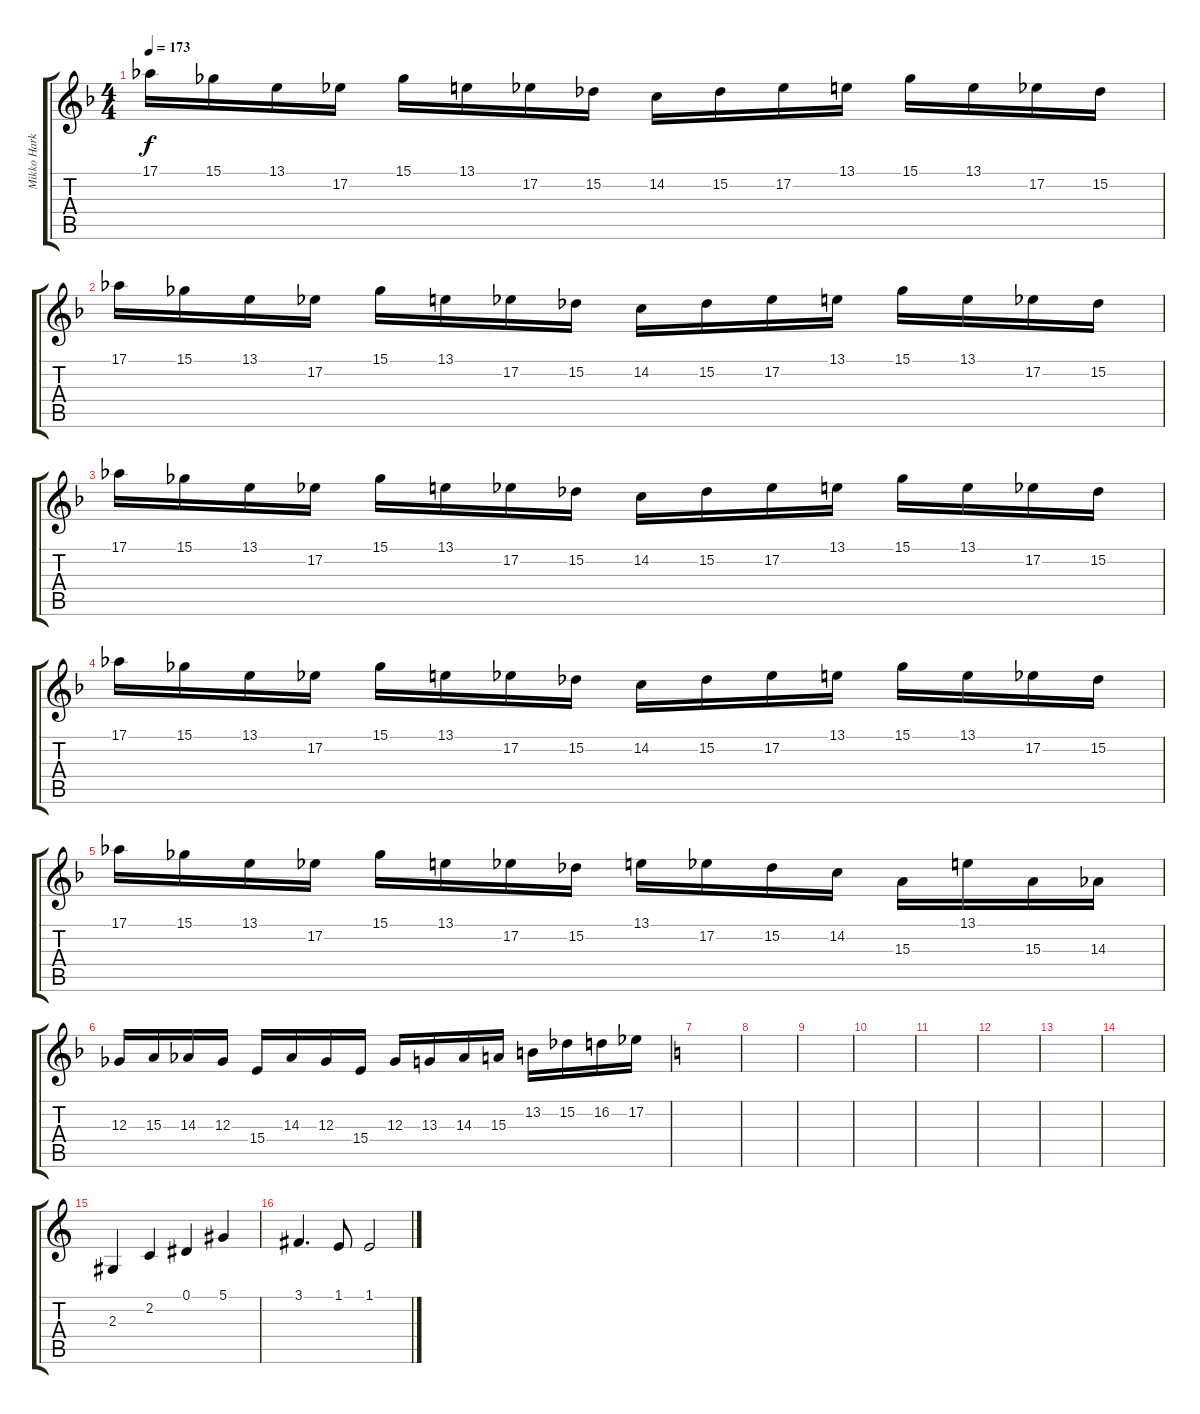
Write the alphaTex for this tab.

\track ("Mikko Harkin - Keyboard I" "Mikko Hark") {instrument lead2sawtooth}
\staff {score tabs}
\tuning (Eb4 Bb3 Gb3 Db3 Ab2 Eb2) {hide}
\ts (4 4)
\tempo 173
\clef g2
\ks dminor
17.1.16{dy f} 15.1.16 13.1.16 17.2.16 15.1.16 13.1.16 17.2.16 15.2.16 14.2.16 15.2.16 17.2.16 13.1.16 15.1.16 13.1.16 17.2.16 15.2.16 |
17.1.16 15.1.16 13.1.16 17.2.16 15.1.16 13.1.16 17.2.16 15.2.16 14.2.16 15.2.16 17.2.16 13.1.16 15.1.16 13.1.16 17.2.16 15.2.16 |
17.1.16 15.1.16 13.1.16 17.2.16 15.1.16 13.1.16 17.2.16 15.2.16 14.2.16 15.2.16 17.2.16 13.1.16 15.1.16 13.1.16 17.2.16 15.2.16 |
17.1.16 15.1.16 13.1.16 17.2.16 15.1.16 13.1.16 17.2.16 15.2.16 14.2.16 15.2.16 17.2.16 13.1.16 15.1.16 13.1.16 17.2.16 15.2.16 |
17.1.16 15.1.16 13.1.16 17.2.16 15.1.16 13.1.16 17.2.16 15.2.16 13.1.16 17.2.16 15.2.16 14.2.16 15.3.16 13.1.16 15.3.16 14.3.16 |
12.3.16 15.3.16 14.3.16 12.3.16 15.4.16 14.3.16 12.3.16 15.4.16 12.3.16 13.3.16 14.3.16 15.3.16 13.2.16 15.2.16 16.2.16 17.2.16 |
\ks c
|
|
|
|
|
|
|
|
2.3.4{volume 16 instrument stringensemble1} 2.2.4 0.1.4 5.1.4 |
3.1.4{d} 1.1.8 1.1.2
